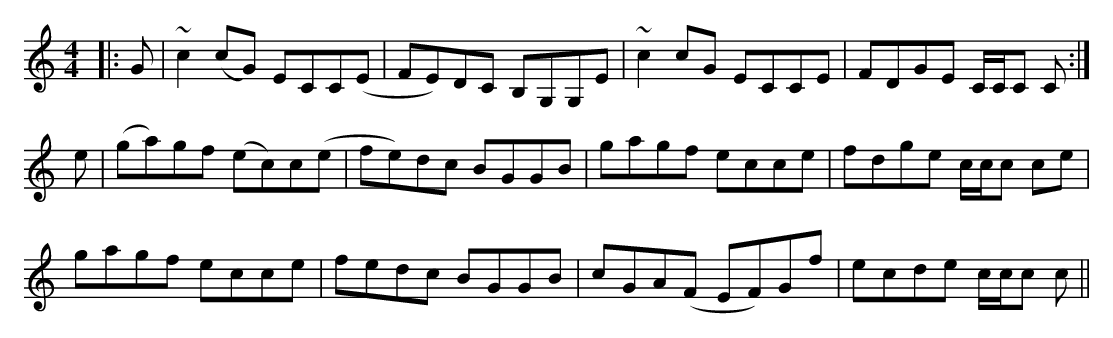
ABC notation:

X:1
M:4/4
K:C
|:G|~c2 (cG) ECC(E|FE)DC B,G,G,E|~c2 cG ECCE|FDGE C/C/C C:|
e|(ga)gf (ec)c(e|fe)dc BGGB|gagf ecce|fdge c/c/c ce|
gagf ecce|fedc BGGB|cGA(F EF)Gf|ecde c/c/c c||
